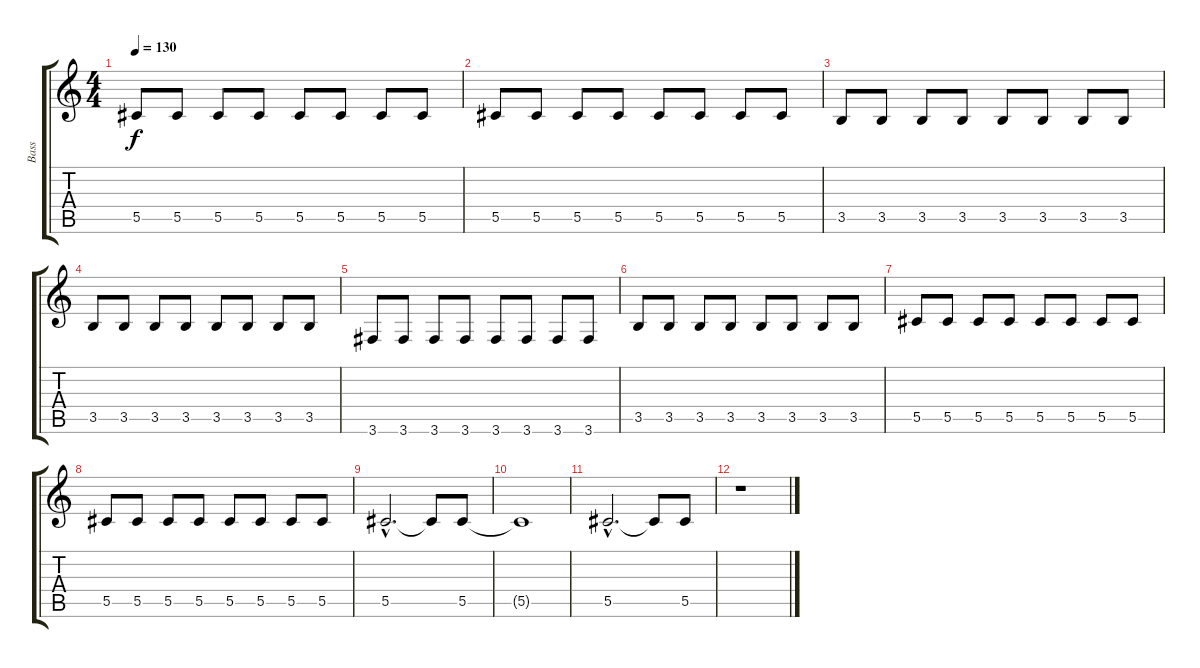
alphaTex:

\track ("Bass" "Bass") {instrument electricbassfinger}
\staff {score tabs}
\tuning (Eb4 Bb3 Gb3 Db3 Ab2 Eb2) {hide}
\ts (4 4)
\tempo 130
\clef g2
\ks c
5.5.8{dy f} 5.5.8 5.5.8 5.5.8 5.5.8 5.5.8 5.5.8 5.5.8 |
5.5.8 5.5.8 5.5.8 5.5.8 5.5.8 5.5.8 5.5.8 5.5.8 |
3.5.8 3.5.8 3.5.8 3.5.8 3.5.8 3.5.8 3.5.8 3.5.8 |
3.5.8 3.5.8 3.5.8 3.5.8 3.5.8 3.5.8 3.5.8 3.5.8 |
3.6.8 3.6.8 3.6.8 3.6.8 3.6.8 3.6.8 3.6.8 3.6.8 |
3.5.8 3.5.8 3.5.8 3.5.8 3.5.8 3.5.8 3.5.8 3.5.8 |
5.5.8 5.5.8 5.5.8 5.5.8 5.5.8 5.5.8 5.5.8 5.5.8 |
5.5.8 5.5.8 5.5.8 5.5.8 5.5.8 5.5.8 5.5.8 5.5.8 |
5.5{hac}.2{d} 5.5{t}.8 5.5.8 |
5.5{t}.1 |
5.5{hac}.2{d} 5.5{t}.8 5.5.8 |
r.1
